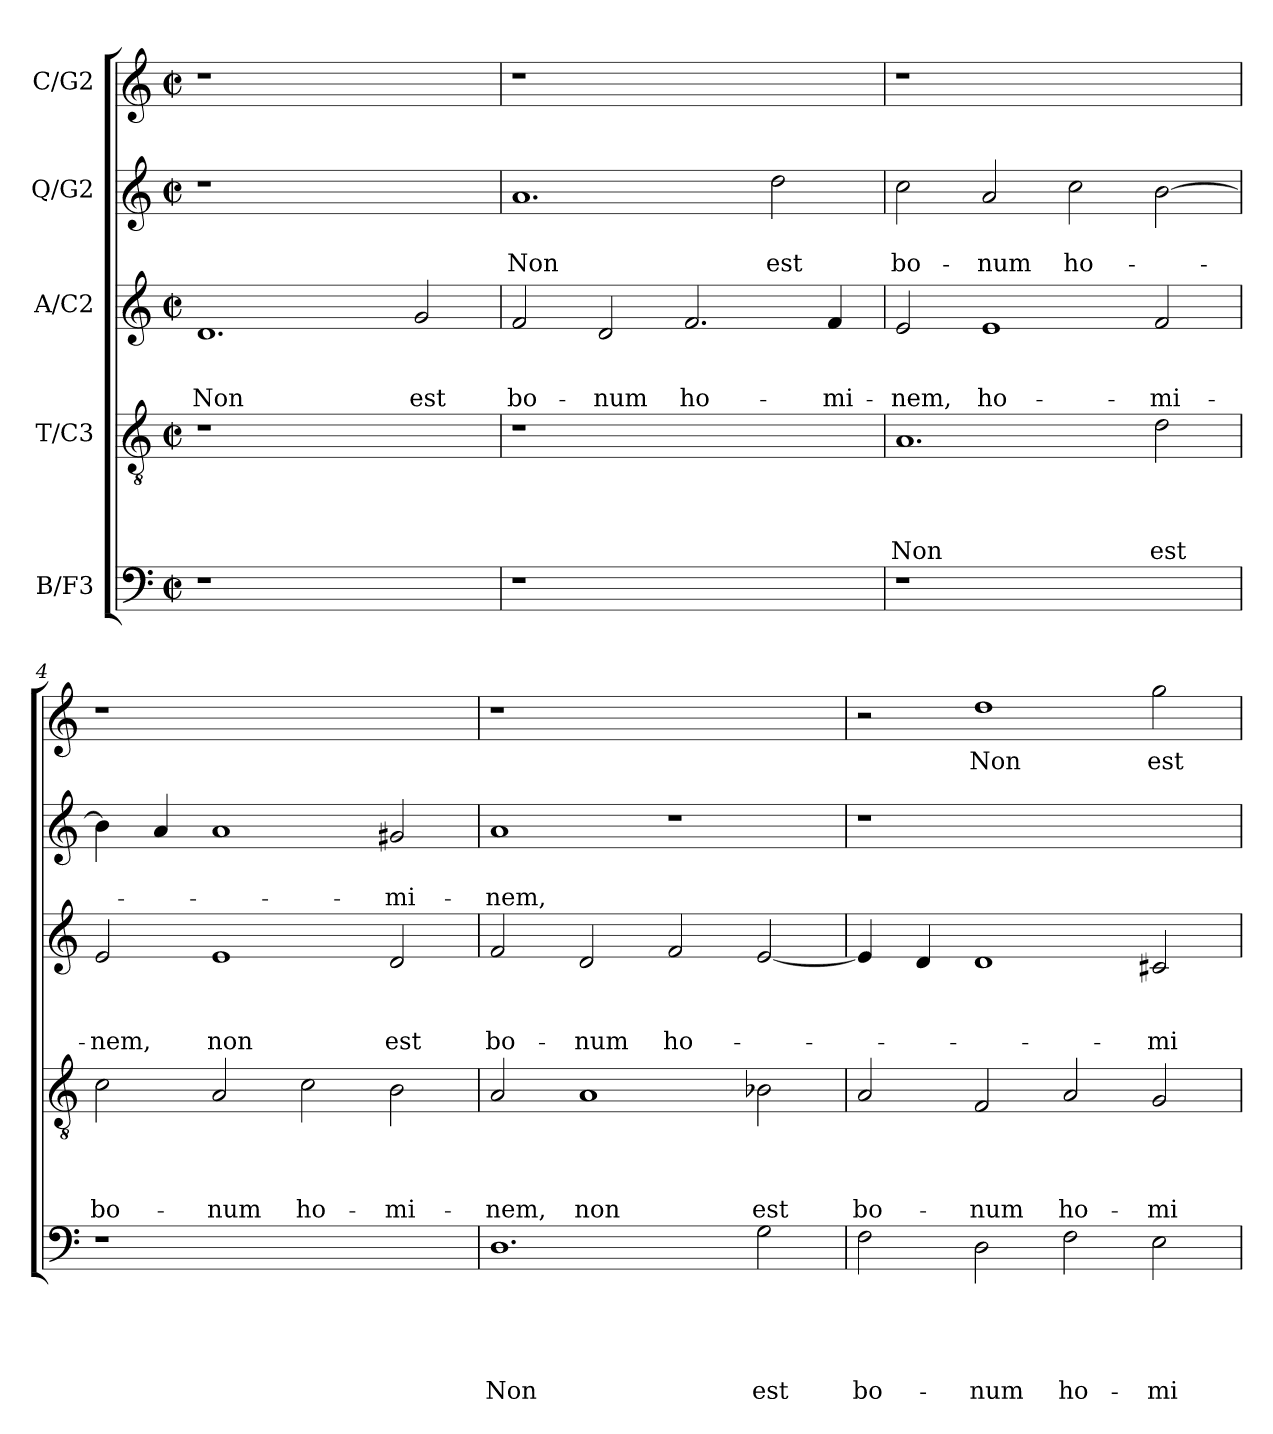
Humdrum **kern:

**kern	**text	**text	**text	**text	**text	**kern	**text	**text	**text	**text	**kern	**text	**text	**text	**kern	**text	**text	**kern	**text
*part5	*part5	*part5	*part5	*part5	*part5	*part4	*part4	*part4	*part4	*part4	*part3	*part3	*part3	*part3	*part2	*part2	*part2	*part1	*part1
*staff5	*staff5	*staff5	*staff5	*staff5	*staff5	*staff4	*staff4	*staff4	*staff4	*staff4	*staff3	*staff3	*staff3	*staff3	*staff2	*staff2	*staff2	*staff1	*staff1
*I"B/F3	*	*	*	*	*	*I"T/C3	*	*	*	*	*I"A/C2	*	*	*	*I"Q/G2	*	*	*I"C/G2	*
*clefF4	*	*	*	*	*	*clefGv2	*	*	*	*	*clefG2	*	*	*	*clefG2	*	*	*clefG2	*
*k[]	*	*	*	*	*	*k[]	*	*	*	*	*k[]	*	*	*	*k[]	*	*	*k[]	*
*C:	*	*	*	*	*	*C:	*	*	*	*	*C:	*	*	*	*C:	*	*	*C:	*
*M2/2	*	*	*	*	*	*M2/2	*	*	*	*	*M2/2	*	*	*	*M2/2	*	*	*M2/2	*
*met(c|)	*	*	*	*	*	*met(c|)	*	*	*	*	*met(c|)	*	*	*	*met(c|)	*	*	*met(c|)	*
=1	=1	=1	=1	=1	=1	=1	=1	=1	=1	=1	=1	=1	=1	=1	=1	=1	=1	=1	=1
!	!	!	!	!	!	!	!	!	!	!	!	!	!	!LO:LY:b	!	!	!	!	!
1r	.	.	.	.	.	1r	.	.	.	.	1.d	.	.	Non	1r	.	.	1r	.
1ryy	.	.	.	.	.	1ryy	.	.	.	.	.	.	.	.	1ryy	.	.	1ryy	.
!	!	!	!	!	!	!	!	!	!	!	!	!	!	!LO:LY:b	!	!	!	!	!
.	.	.	.	.	.	.	.	.	.	.	2g/	.	.	est	.	.	.	.	.
=2	=2	=2	=2	=2	=2	=2	=2	=2	=2	=2	=2	=2	=2	=2	=2	=2	=2	=2	=2
!	!	!	!	!	!	!	!	!	!	!	!	!	!	!LO:LY:b	!	!	!LO:LY:b	!	!
1r	.	.	.	.	.	1r	.	.	.	.	2f/	.	.	bo-	1.a	.	Non	1r	.
!	!	!	!	!	!	!	!	!	!	!	!	!	!	!LO:LY:b	!	!	!	!	!
.	.	.	.	.	.	.	.	.	.	.	2d/	.	.	-num	.	.	.	.	.
!	!	!	!	!	!	!	!	!	!	!	!	!	!	!LO:LY:b	!	!	!	!	!
1ryy	.	.	.	.	.	1ryy	.	.	.	.	2.f/	.	.	ho-	.	.	.	1ryy	.
!	!	!	!	!	!	!	!	!	!	!	!	!	!	!	!	!	!LO:LY:b	!	!
.	.	.	.	.	.	.	.	.	.	.	.	.	.	.	2dd\	.	est	.	.
!	!	!	!	!	!	!	!	!	!	!	!	!	!	!LO:LY:b	!	!	!	!	!
.	.	.	.	.	.	.	.	.	.	.	4f/	.	.	-mi-	.	.	.	.	.
=3	=3	=3	=3	=3	=3	=3	=3	=3	=3	=3	=3	=3	=3	=3	=3	=3	=3	=3	=3
!	!	!	!	!	!	!	!	!	!	!LO:LY:b	!	!	!	!LO:LY:b	!	!	!LO:LY:b	!	!
1r	.	.	.	.	.	1.A	.	.	.	Non	2e/	.	.	-nem,	2cc\	.	bo-	1r	.
!	!	!	!	!	!	!	!	!	!	!	!	!	!	!LO:LY:b	!	!	!LO:LY:b	!	!
.	.	.	.	.	.	.	.	.	.	.	1e	.	.	ho-	2a/	.	-num	.	.
!	!	!	!	!	!	!	!	!	!	!	!	!	!	!	!	!	!LO:LY:b	!	!
1ryy	.	.	.	.	.	.	.	.	.	.	.	.	.	.	2cc\	.	ho-	1ryy	.
!	!	!	!	!	!	!	!	!	!	!LO:LY:b	!	!	!	!LO:LY:b	!	!	!	!	!
.	.	.	.	.	.	2d\	.	.	.	est	2f/	.	.	-mi-	[2b\	.	.	.	.
=4	=4	=4	=4	=4	=4	=4	=4	=4	=4	=4	=4	=4	=4	=4	=4	=4	=4	=4	=4
!	!	!	!	!	!	!	!	!	!	!LO:LY:b	!	!	!	!LO:LY:b	!	!	!	!	!
1r	.	.	.	.	.	2c\	.	.	.	bo-	2e/	.	.	-nem,	4b\]	.	.	1r	.
.	.	.	.	.	.	.	.	.	.	.	.	.	.	.	4a/	.	.	.	.
!	!	!	!	!	!	!	!	!	!	!LO:LY:b	!	!	!	!LO:LY:b	!	!	!	!	!
.	.	.	.	.	.	2A/	.	.	.	-num	1e	.	.	non	1a	.	.	.	.
!	!	!	!	!	!	!	!	!	!	!LO:LY:b	!	!	!	!	!	!	!	!	!
1ryy	.	.	.	.	.	2c\	.	.	.	ho-	.	.	.	.	.	.	.	1ryy	.
!	!	!	!	!	!	!	!	!	!	!LO:LY:b	!	!	!	!LO:LY:b	!	!	!LO:LY:b	!	!
.	.	.	.	.	.	2B\	.	.	.	-mi-	2d/	.	.	est	2g#X/	.	-mi-	.	.
=5	=5	=5	=5	=5	=5	=5	=5	=5	=5	=5	=5	=5	=5	=5	=5	=5	=5	=5	=5
!	!	!	!	!	!LO:LY:b	!	!	!	!	!LO:LY:b	!	!	!	!LO:LY:b	!	!	!LO:LY:b	!	!
1.D	.	.	.	.	Non	2A/	.	.	.	-nem,	2f/	.	.	bo-	1a	.	-nem,	1r	.
!	!	!	!	!	!	!	!	!	!	!LO:LY:b	!	!	!	!LO:LY:b	!	!	!	!	!
.	.	.	.	.	.	1A	.	.	.	non	2d/	.	.	-num	.	.	.	.	.
!	!	!	!	!	!	!	!	!	!	!	!	!	!	!LO:LY:b	!	!	!	!	!
.	.	.	.	.	.	.	.	.	.	.	2f/	.	.	ho-	1r	.	.	1ryy	.
!	!	!	!	!	!LO:LY:b	!	!	!	!	!LO:LY:b	!	!	!	!	!	!	!	!	!
2G\	.	.	.	.	est	2B-X\	.	.	.	est	[2e/	.	.	.	.	.	.	.	.
!!LO:LB:g=z
=6	=6	=6	=6	=6	=6	=6	=6	=6	=6	=6	=6	=6	=6	=6	=6	=6	=6	=6	=6
!	!	!	!	!	!LO:LY:b	!	!	!	!	!LO:LY:b	!	!	!	!	!	!	!	!	!
2F\	.	.	.	.	bo-	2A/	.	.	.	bo-	4e/]	.	.	.	1r	.	.	2r	.
.	.	.	.	.	.	.	.	.	.	.	4d/	.	.	.	.	.	.	.	.
!	!	!	!	!	!LO:LY:b	!	!	!	!	!LO:LY:b	!	!	!	!	!	!	!	!	!LO:LY:b
2D\	.	.	.	.	-num	2F/	.	.	.	-num	1d	.	.	.	.	.	.	1dd	Non
!	!	!	!	!	!LO:LY:b	!	!	!	!	!LO:LY:b	!	!	!	!	!	!	!	!	!
2F\	.	.	.	.	ho-	2A/	.	.	.	ho-	.	.	.	.	1ryy	.	.	.	.
!	!	!	!	!	!LO:LY:b	!	!	!	!	!LO:LY:b	!	!	!	!LO:LY:b	!	!	!	!	!LO:LY:b
2E\	.	.	.	.	-mi-	2G/	.	.	.	-mi-	2c#X/	.	.	-mi-	.	.	.	2gg\	est
=	=	=	=	=	=	=	=	=	=	=	=	=	=	=	=	=	=	=	=
*-	*-	*-	*-	*-	*-	*-	*-	*-	*-	*-	*-	*-	*-	*-	*-	*-	*-	*-	*-
